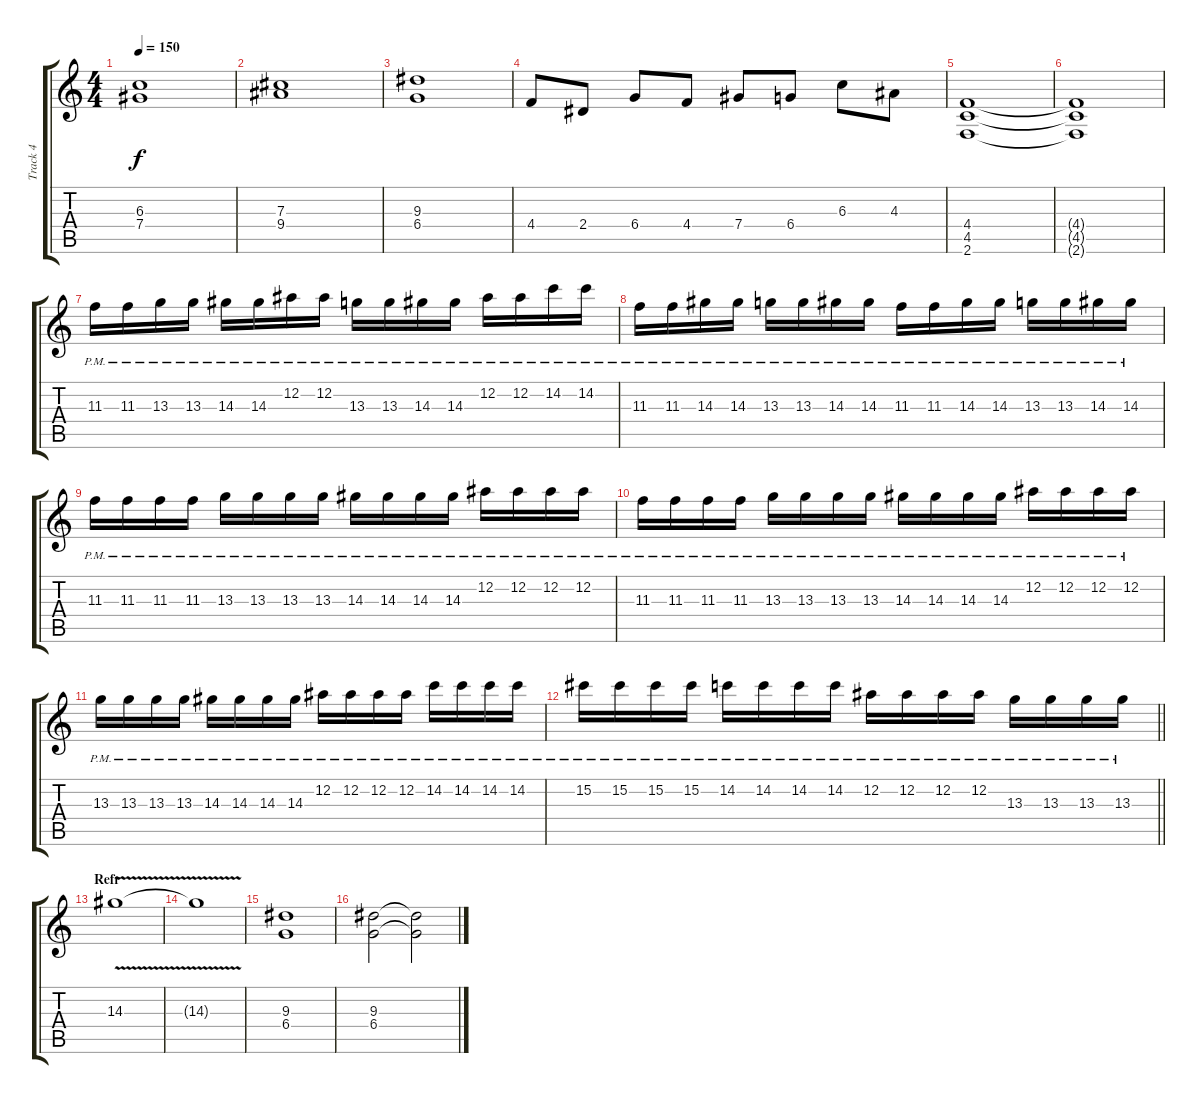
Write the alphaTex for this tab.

\track ("Track 4" "Track 4") {instrument distortionguitar}
\staff {score tabs}
\tuning (Eb4 Bb3 Gb3 Db3 Ab2 Eb2) {hide}
\ts (4 4)
\tempo 150
\clef g2
\ks c
(6.3 7.4).1{dy f} |
(7.3 9.4).1 |
(9.3 6.4).1 |
4.4.8 2.4.8 6.4.8 4.4.8 7.4.8 6.4.8 6.3.8 4.3.8 |
(4.4 4.5 2.6).1 |
(4.4{t} 4.5{t} 2.6{t}).1 |
11.3{pm}.16 11.3{pm}.16 13.3{pm}.16 13.3{pm}.16 14.3{pm}.16 14.3{pm}.16 12.2{pm}.16 12.2{pm}.16 13.3{pm}.16 13.3{pm}.16 14.3{pm}.16 14.3{pm}.16 12.2{pm}.16 12.2{pm}.16 14.2{pm}.16 14.2{pm}.16 |
11.3{pm}.16 11.3{pm}.16 14.3{pm}.16 14.3{pm}.16 13.3{pm}.16 13.3{pm}.16 14.3{pm}.16 14.3{pm}.16 11.3{pm}.16 11.3{pm}.16 14.3{pm}.16 14.3{pm}.16 13.3{pm}.16 13.3{pm}.16 14.3{pm}.16 14.3{pm}.16 |
11.3{pm}.16 11.3{pm}.16 11.3{pm}.16 11.3{pm}.16 13.3{pm}.16 13.3{pm}.16 13.3{pm}.16 13.3{pm}.16 14.3{pm}.16 14.3{pm}.16 14.3{pm}.16 14.3{pm}.16 12.2{pm}.16 12.2{pm}.16 12.2{pm}.16 12.2{pm}.16 |
11.3{pm}.16 11.3{pm}.16 11.3{pm}.16 11.3{pm}.16 13.3{pm}.16 13.3{pm}.16 13.3{pm}.16 13.3{pm}.16 14.3{pm}.16 14.3{pm}.16 14.3{pm}.16 14.3{pm}.16 12.2{pm}.16 12.2{pm}.16 12.2{pm}.16 12.2{pm}.16 |
13.3{pm}.16 13.3{pm}.16 13.3{pm}.16 13.3{pm}.16 14.3{pm}.16 14.3{pm}.16 14.3{pm}.16 14.3{pm}.16 12.2{pm}.16 12.2{pm}.16 12.2{pm}.16 12.2{pm}.16 14.2{pm}.16 14.2{pm}.16 14.2{pm}.16 14.2{pm}.16 |
\barLineRight lightlight
15.2{pm}.16 15.2{pm}.16 15.2{pm}.16 15.2{pm}.16 14.2{pm}.16 14.2{pm}.16 14.2{pm}.16 14.2{pm}.16 12.2{pm}.16 12.2{pm}.16 12.2{pm}.16 12.2{pm}.16 13.3{pm}.16 13.3{pm}.16 13.3{pm}.16 13.3{pm}.16 |
\section ("" "Refr")
14.3{v}.1 |
14.3{v t}.1 |
(9.3 6.4).1 |
(9.3 6.4).2 (9.3{t} 6.4{t}).2
